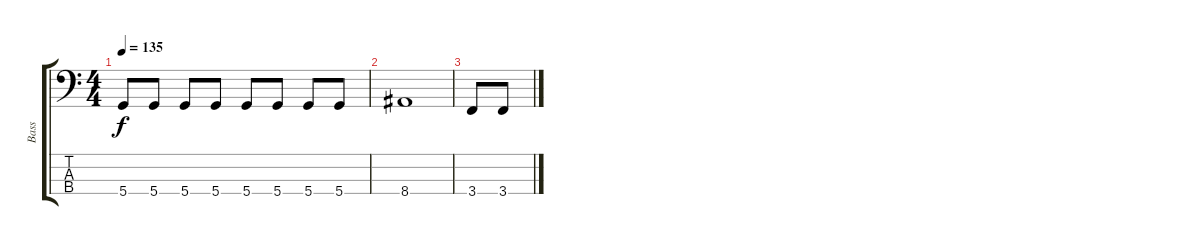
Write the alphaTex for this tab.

\track ("Bass" "Bass") {instrument electricbasspick}
\staff {score tabs}
\tuning (G2 D2 A1 D1) {hide}
\ts (4 4)
\tempo 135
\clef f4
\ks c
5.4.8{dy f} 5.4.8 5.4.8 5.4.8 5.4.8 5.4.8 5.4.8 5.4.8 |
8.4.1 |
3.4.8 3.4.8
